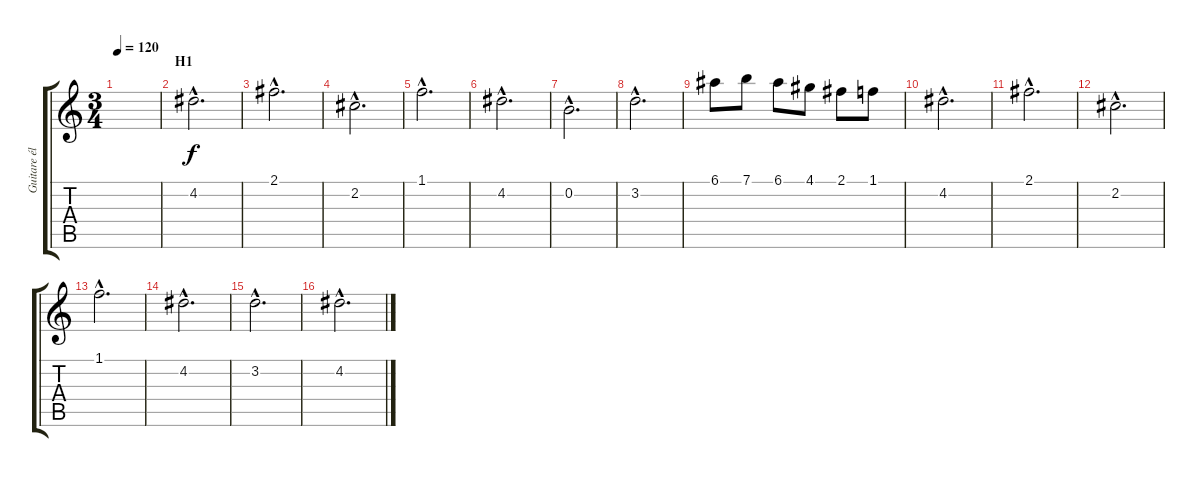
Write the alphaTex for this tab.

\track ("Guitare électrique" "Guitare él") {instrument overdrivenguitar}
\staff {score tabs}
\tuning (E4 B3 G3 D3 A2 E2) {hide}
\ts (3 4)
\tempo 120
\clef g2
\ks c
|
\section ("" "H1")
4.2{hac}.2{d} |
2.1{hac}.2{d} |
2.2{hac}.2{d} |
1.1{hac}.2{d} |
4.2{hac}.2{d} |
0.2{hac}.2{d} |
3.2{hac}.2{d} |
6.1.8 7.1.8 6.1.8 4.1.8 2.1.8 1.1.8 |
4.2{hac}.2{d} |
2.1{hac}.2{d} |
2.2{hac}.2{d} |
1.1{hac}.2{d} |
4.2{hac}.2{d} |
3.2{hac}.2{d} |
4.2{hac}.2{d}
